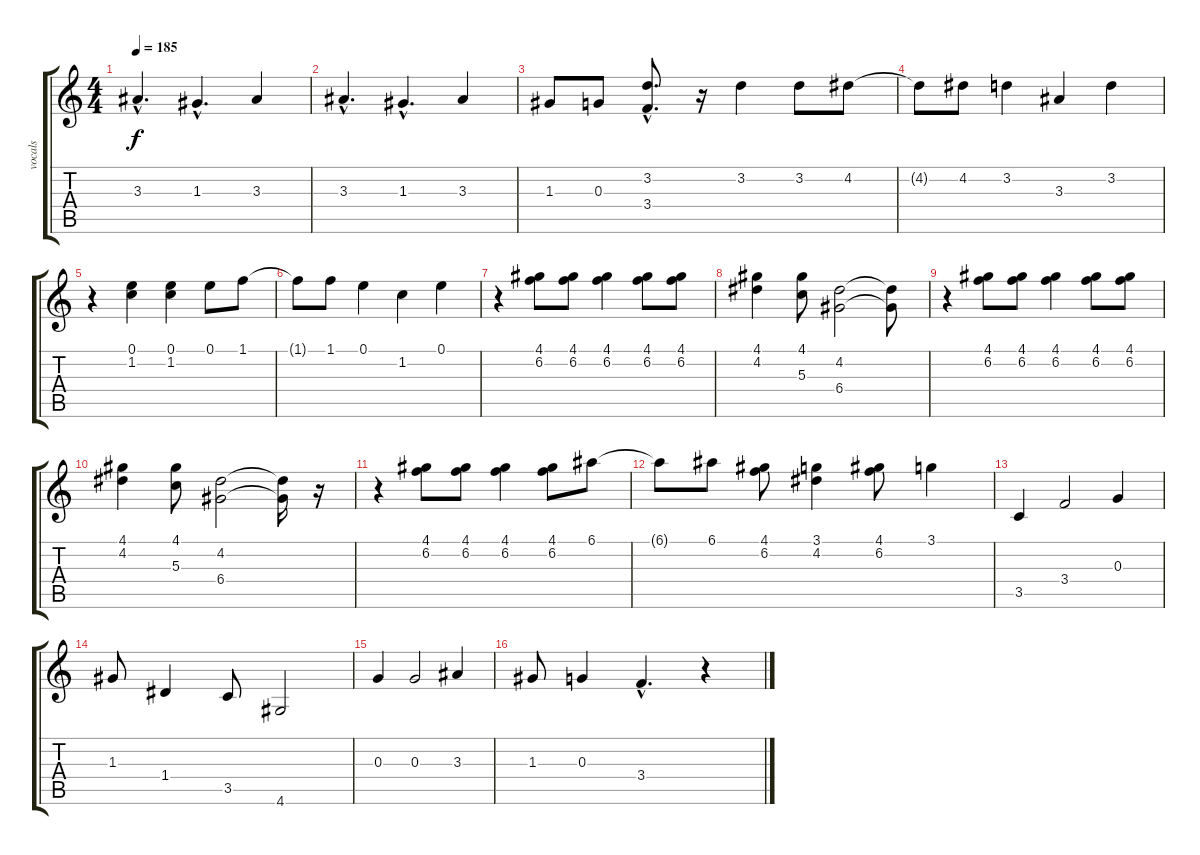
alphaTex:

\track ("vocals" "vocals") {instrument distortionguitar}
\staff {score tabs}
\tuning (E4 B3 G3 D3 A2 E2) {hide}
\ts (4 4)
\tempo 185
\clef g2
\ks c
3.3{hac}.4{d dy f} 1.3{hac}.4{d} 3.3.4 |
3.3{hac}.4{d} 1.3{hac}.4{d} 3.3.4 |
1.3.8 0.3.8 (3.2{hac} 3.4{hac}).8{d} r.16 3.2.4 3.2.8 4.2.8 |
4.2{t}.8 4.2.8 3.2.4 3.3.4 3.2.4 |
r.4 (0.1 1.2).4 (0.1 1.2).4 0.1.8 1.1.8 |
1.1{t}.8 1.1.8 0.1.4 1.2.4 0.1.4 |
r.4 (4.1 6.2).8 (4.1 6.2).8 (4.1 6.2).4 (4.1 6.2).8 (4.1 6.2).8 |
(4.1 4.2).4 (4.1 5.3).8 (4.2 6.4).2 (4.2{t} 6.4{t}).8 |
r.4 (4.1 6.2).8 (4.1 6.2).8 (4.1 6.2).4 (4.1 6.2).8 (4.1 6.2).8 |
(4.1 4.2).4 (4.1 5.3).8 (4.2 6.4).2 (4.2{t} 6.4{t}).16 r.16 |
r.4 (4.1 6.2).8 (4.1 6.2).8 (4.1 6.2).4 (4.1 6.2).8 6.1.8 |
6.1{t}.8 6.1.8 (4.1 6.2).8 (3.1 4.2).4 (4.1 6.2).8 3.1.4 |
3.5.4 3.4.2 0.3.4 |
1.3.8 1.4.4 3.5.8 4.6.2 |
0.3.4 0.3.2 3.3.4 |
1.3.8 0.3.4 3.4{hac}.4{d} r.4
